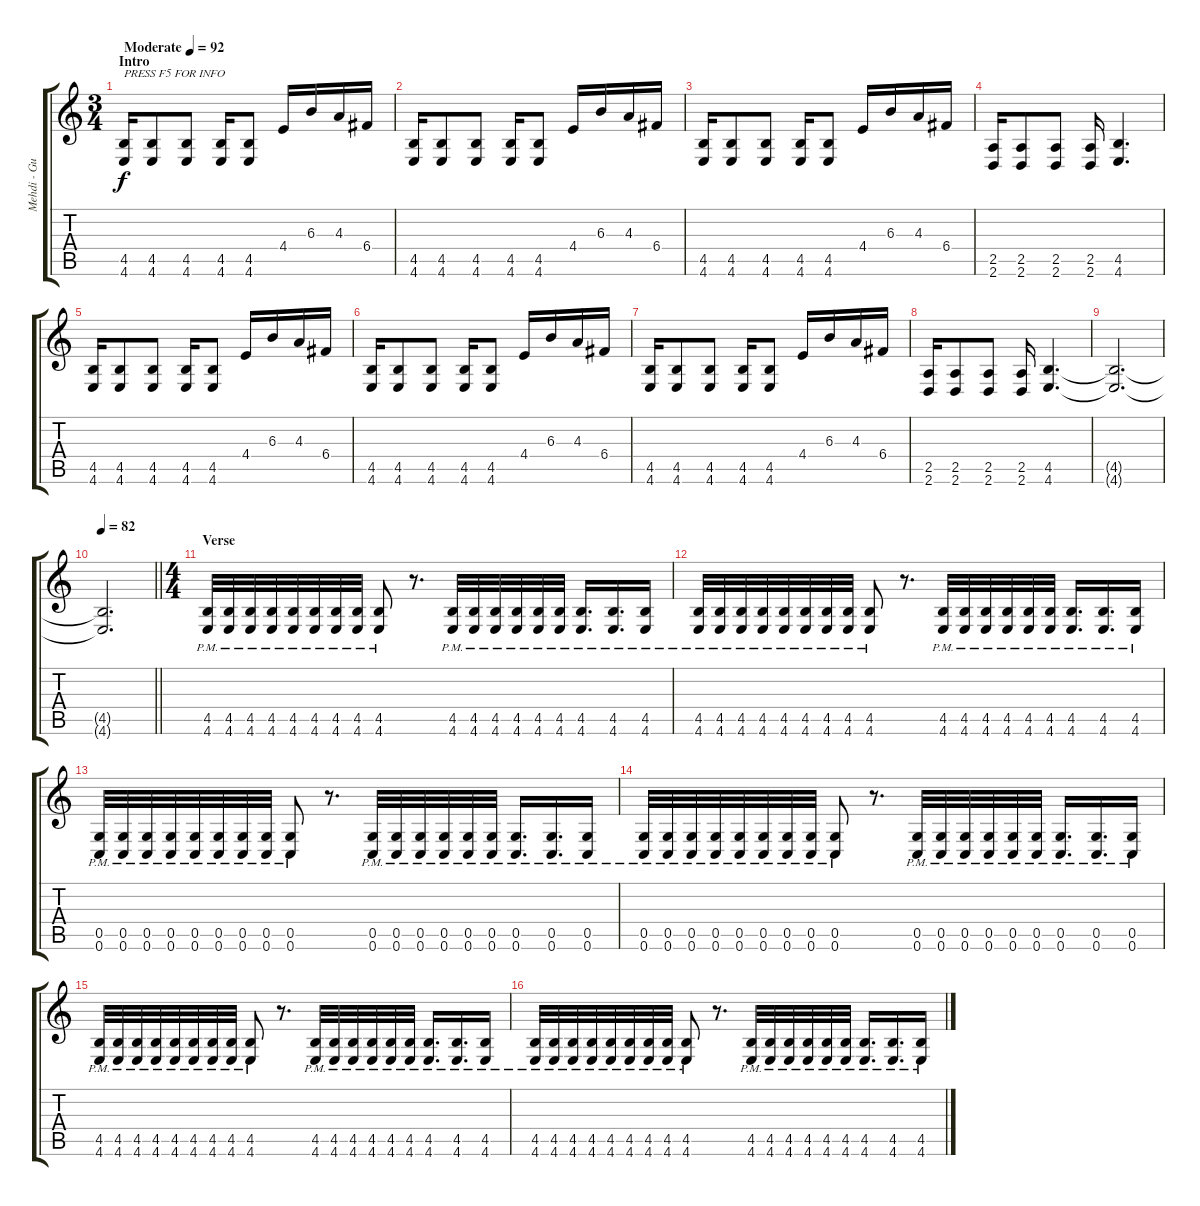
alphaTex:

\track ("Mehdi - Guitar" "Mehdi - Gu") {instrument distortionguitar}
\staff {score tabs}
\tuning (D4 A3 F3 C3 G2 C2) {hide}
\ts (3 4)
\section ("" "Intro")
\tempo (92 "Moderate")
\clef g2
\ks c
(4.5 4.6).16{txt "PRESS F5 FOR INFO" dy f instrument distortionguitar} (4.5 4.6).8 (4.5 4.6).8 (4.5 4.6).16 (4.5 4.6).8 4.4.16 6.3.16 4.3.16 6.4.16 |
(4.5 4.6).16 (4.5 4.6).8 (4.5 4.6).8 (4.5 4.6).16 (4.5 4.6).8 4.4.16 6.3.16 4.3.16 6.4.16 |
(4.5 4.6).16 (4.5 4.6).8 (4.5 4.6).8 (4.5 4.6).16 (4.5 4.6).8 4.4.16 6.3.16 4.3.16 6.4.16 |
(2.5 2.6).16 (2.5 2.6).8 (2.5 2.6).8 (2.5 2.6).16 (4.5 4.6).4{d} |
(4.5 4.6).16 (4.5 4.6).8 (4.5 4.6).8 (4.5 4.6).16 (4.5 4.6).8 4.4.16 6.3.16 4.3.16 6.4.16 |
(4.5 4.6).16 (4.5 4.6).8 (4.5 4.6).8 (4.5 4.6).16 (4.5 4.6).8 4.4.16 6.3.16 4.3.16 6.4.16 |
(4.5 4.6).16 (4.5 4.6).8 (4.5 4.6).8 (4.5 4.6).16 (4.5 4.6).8 4.4.16 6.3.16 4.3.16 6.4.16 |
(2.5 2.6).16 (2.5 2.6).8 (2.5 2.6).8 (2.5 2.6).16 (4.5 4.6).4{d} |
(4.5{t} 4.6{t}).2{d} |
\tempo 82
\barLineRight lightlight
(4.5{t} 4.6{t}).2{d} |
\ts (4 4)
\section ("" "Verse")
(4.5{pm} 4.6{pm}).32 (4.5{pm} 4.6{pm}).32 (4.5{pm} 4.6{pm}).32 (4.5{pm} 4.6{pm}).32 (4.5{pm} 4.6{pm}).32 (4.5{pm} 4.6{pm}).32 (4.5{pm} 4.6{pm}).32 (4.5{pm} 4.6{pm}).32 (4.5{pm} 4.6{pm}).8 r.8{d} (4.5{pm} 4.6{pm}).32 (4.5{pm} 4.6{pm}).32 (4.5{pm} 4.6{pm}).32 (4.5{pm} 4.6{pm}).32 (4.5{pm} 4.6{pm}).32 (4.5{pm} 4.6{pm}).32 (4.5{pm} 4.6{pm}).16{d} (4.5{pm} 4.6{pm}).16{d} (4.5{pm} 4.6{pm}).16 |
(4.5{pm} 4.6{pm}).32 (4.5{pm} 4.6{pm}).32 (4.5{pm} 4.6{pm}).32 (4.5{pm} 4.6{pm}).32 (4.5{pm} 4.6{pm}).32 (4.5{pm} 4.6{pm}).32 (4.5{pm} 4.6{pm}).32 (4.5{pm} 4.6{pm}).32 (4.5{pm} 4.6{pm}).8 r.8{d} (4.5{pm} 4.6{pm}).32 (4.5{pm} 4.6{pm}).32 (4.5{pm} 4.6{pm}).32 (4.5{pm} 4.6{pm}).32 (4.5{pm} 4.6{pm}).32 (4.5{pm} 4.6{pm}).32 (4.5{pm} 4.6{pm}).16{d} (4.5{pm} 4.6{pm}).16{d} (4.5{pm} 4.6{pm}).16 |
(0.5{pm} 0.6{pm}).32 (0.5{pm} 0.6{pm}).32 (0.5{pm} 0.6{pm}).32 (0.5{pm} 0.6{pm}).32 (0.5{pm} 0.6{pm}).32 (0.5{pm} 0.6{pm}).32 (0.5{pm} 0.6{pm}).32 (0.5{pm} 0.6{pm}).32 (0.5{pm} 0.6{pm}).8 r.8{d} (0.5{pm} 0.6{pm}).32 (0.5{pm} 0.6{pm}).32 (0.5{pm} 0.6{pm}).32 (0.5{pm} 0.6{pm}).32 (0.5{pm} 0.6{pm}).32 (0.5{pm} 0.6{pm}).32 (0.5{pm} 0.6{pm}).16{d} (0.5{pm} 0.6{pm}).16{d} (0.5{pm} 0.6{pm}).16 |
(0.5{pm} 0.6{pm}).32 (0.5{pm} 0.6{pm}).32 (0.5{pm} 0.6{pm}).32 (0.5{pm} 0.6{pm}).32 (0.5{pm} 0.6{pm}).32 (0.5{pm} 0.6{pm}).32 (0.5{pm} 0.6{pm}).32 (0.5{pm} 0.6{pm}).32 (0.5{pm} 0.6{pm}).8 r.8{d} (0.5{pm} 0.6{pm}).32 (0.5{pm} 0.6{pm}).32 (0.5{pm} 0.6{pm}).32 (0.5{pm} 0.6{pm}).32 (0.5{pm} 0.6{pm}).32 (0.5{pm} 0.6{pm}).32 (0.5{pm} 0.6{pm}).16{d} (0.5{pm} 0.6{pm}).16{d} (0.5{pm} 0.6{pm}).16 |
(4.5{pm} 4.6{pm}).32 (4.5{pm} 4.6{pm}).32 (4.5{pm} 4.6{pm}).32 (4.5{pm} 4.6{pm}).32 (4.5{pm} 4.6{pm}).32 (4.5{pm} 4.6{pm}).32 (4.5{pm} 4.6{pm}).32 (4.5{pm} 4.6{pm}).32 (4.5{pm} 4.6{pm}).8 r.8{d} (4.5{pm} 4.6{pm}).32 (4.5{pm} 4.6{pm}).32 (4.5{pm} 4.6{pm}).32 (4.5{pm} 4.6{pm}).32 (4.5{pm} 4.6{pm}).32 (4.5{pm} 4.6{pm}).32 (4.5{pm} 4.6{pm}).16{d} (4.5{pm} 4.6{pm}).16{d} (4.5{pm} 4.6{pm}).16 |
(4.5{pm} 4.6{pm}).32 (4.5{pm} 4.6{pm}).32 (4.5{pm} 4.6{pm}).32 (4.5{pm} 4.6{pm}).32 (4.5{pm} 4.6{pm}).32 (4.5{pm} 4.6{pm}).32 (4.5{pm} 4.6{pm}).32 (4.5{pm} 4.6{pm}).32 (4.5{pm} 4.6{pm}).8 r.8{d} (4.5{pm} 4.6{pm}).32 (4.5{pm} 4.6{pm}).32 (4.5{pm} 4.6{pm}).32 (4.5{pm} 4.6{pm}).32 (4.5{pm} 4.6{pm}).32 (4.5{pm} 4.6{pm}).32 (4.5{pm} 4.6{pm}).16{d} (4.5{pm} 4.6{pm}).16{d} (4.5{pm} 4.6{pm}).16
